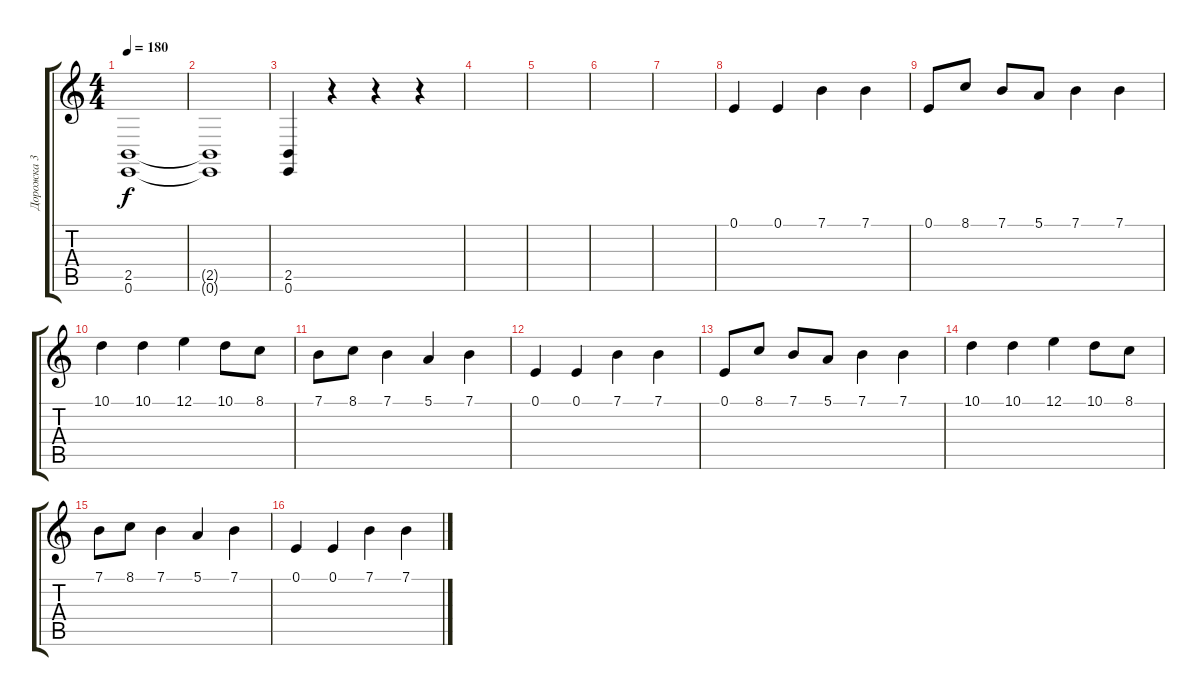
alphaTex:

\track ("Дорожка 3" "Дорожка 3") {instrument flute}
\staff {score tabs}
\tuning (E4 B3 G3 D3 A2 E2) {hide}
\ts (4 4)
\tempo 180
\clef g2
\ks c
(2.5{t} 0.6{t}).1{dy f} |
(2.5{t} 0.6{t}).1 |
(2.5 0.6).4 r.4 r.4 r.4 |
|
|
|
|
0.1.4 0.1.4 7.1.4 7.1.4 |
0.1.8 8.1.8 7.1.8 5.1.8 7.1.4 7.1.4 |
10.1.4 10.1.4 12.1.4 10.1.8 8.1.8 |
7.1.8 8.1.8 7.1.4 5.1.4 7.1.4 |
0.1.4 0.1.4 7.1.4 7.1.4 |
0.1.8 8.1.8 7.1.8 5.1.8 7.1.4 7.1.4 |
10.1.4 10.1.4 12.1.4 10.1.8 8.1.8 |
7.1.8 8.1.8 7.1.4 5.1.4 7.1.4 |
0.1.4 0.1.4 7.1.4 7.1.4
